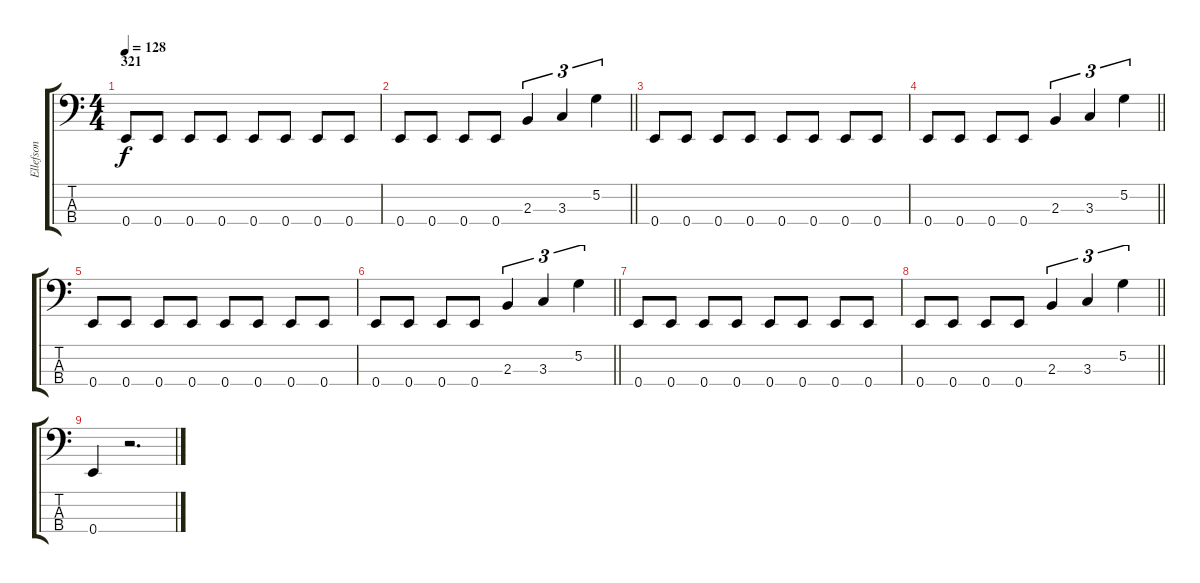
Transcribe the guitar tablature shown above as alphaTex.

\track ("Ellefson" "Ellefson") {instrument electricbassfinger}
\staff {score tabs}
\tuning (G2 D2 A1 E1) {hide}
\ts (4 4)
\section ("" "321")
\tempo 128
\clef f4
\ks c
0.4.8{dy f} 0.4.8 0.4.8 0.4.8 0.4.8 0.4.8 0.4.8 0.4.8 |
\barLineRight lightlight
0.4.8 0.4.8 0.4.8 0.4.8 2.3.4{tu (3 2)} 3.3.4{tu (3 2)} 5.2.4{tu (3 2)} |
0.4.8 0.4.8 0.4.8 0.4.8 0.4.8 0.4.8 0.4.8 0.4.8 |
\barLineRight lightlight
0.4.8 0.4.8 0.4.8 0.4.8 2.3.4{tu (3 2)} 3.3.4{tu (3 2)} 5.2.4{tu (3 2)} |
0.4.8 0.4.8 0.4.8 0.4.8 0.4.8 0.4.8 0.4.8 0.4.8 |
\barLineRight lightlight
0.4.8 0.4.8 0.4.8 0.4.8 2.3.4{tu (3 2)} 3.3.4{tu (3 2)} 5.2.4{tu (3 2)} |
0.4.8 0.4.8 0.4.8 0.4.8 0.4.8 0.4.8 0.4.8 0.4.8 |
\barLineRight lightlight
0.4.8 0.4.8 0.4.8 0.4.8 2.3.4{tu (3 2)} 3.3.4{tu (3 2)} 5.2.4{tu (3 2)} |
0.4.4 r.2{d}
